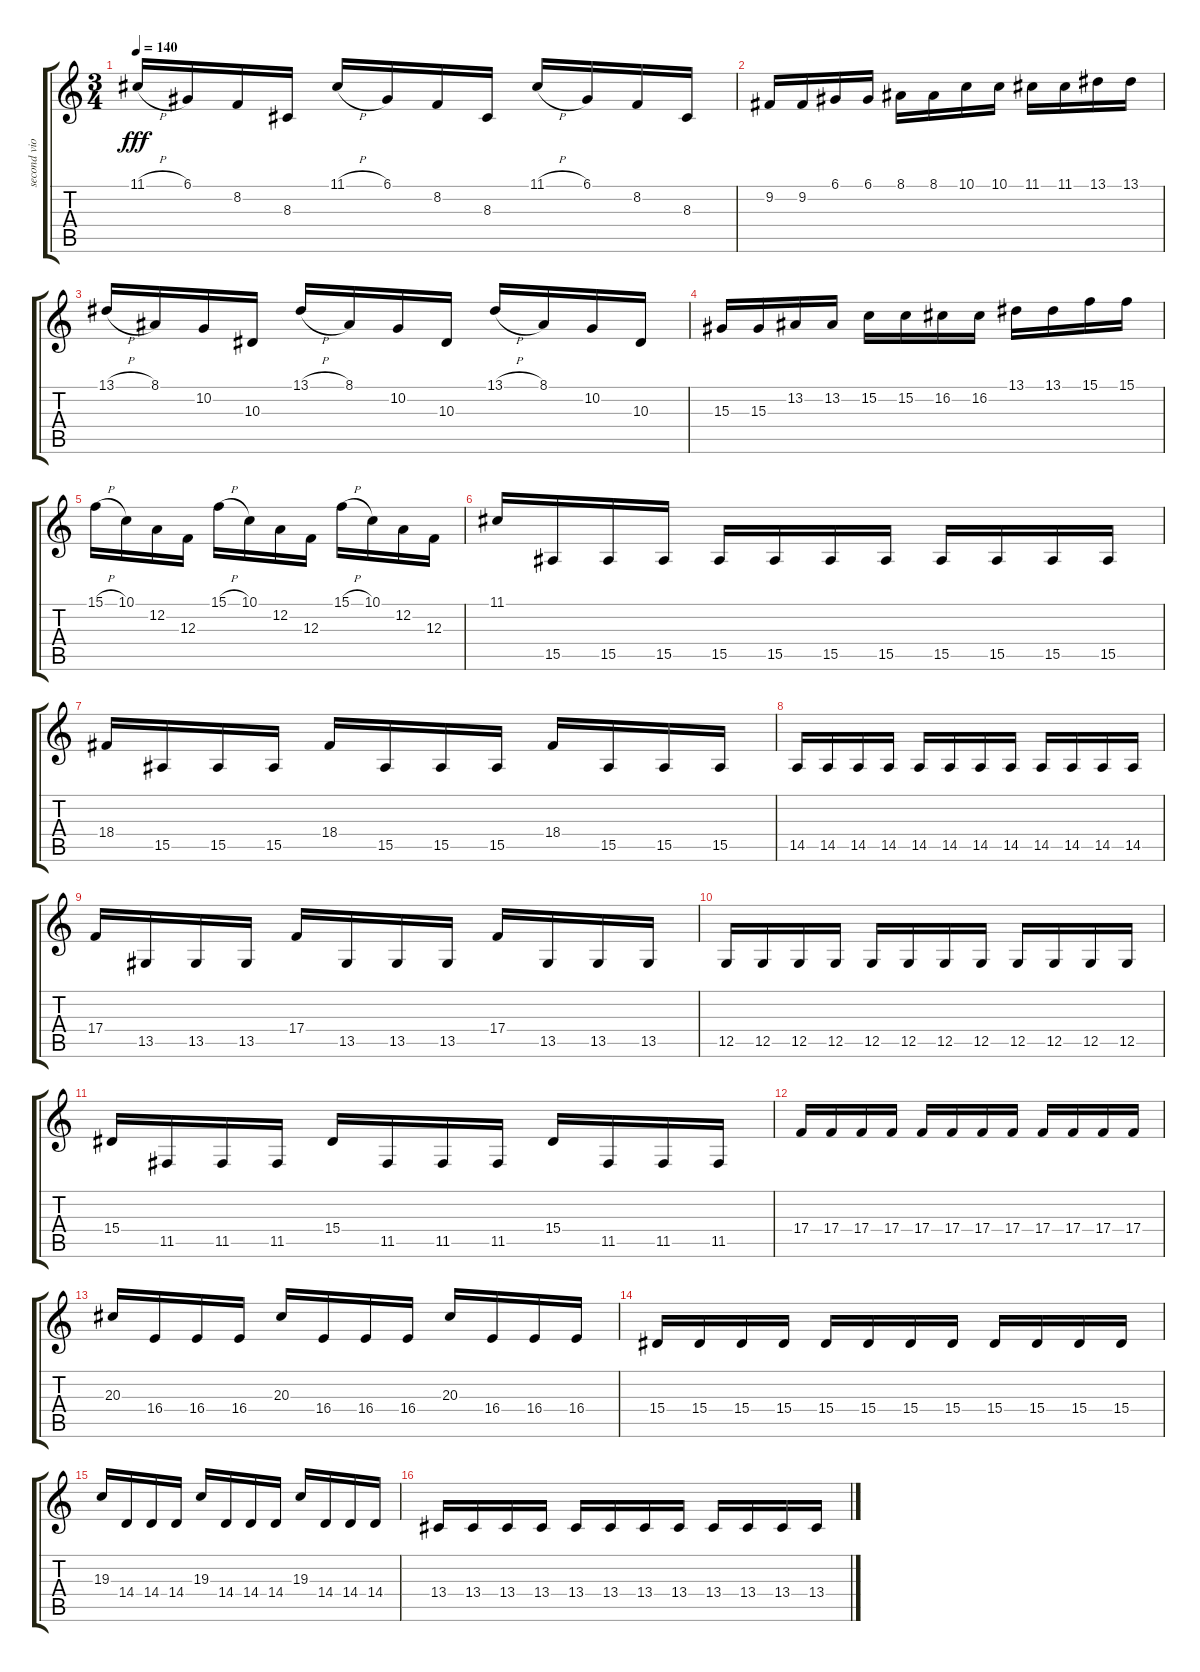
\track ("second violin" "second vio") {instrument stringensemble1}
\staff {score tabs}
\tuning (D4 A3 F3 C3 G2 C2) {hide}
\ts (3 4)
\tempo 140
\clef g2
\ks c
11.1{h}.16{dy fff} 6.1.16 8.2.16 8.3.16 11.1{h}.16 6.1.16 8.2.16 8.3.16 11.1{h}.16 6.1.16 8.2.16 8.3.16 |
9.2.16 9.2.16 6.1.16 6.1.16 8.1.16 8.1.16 10.1.16 10.1.16 11.1.16 11.1.16 13.1.16 13.1.16 |
13.1{h}.16 8.1.16 10.2.16 10.3.16 13.1{h}.16 8.1.16 10.2.16 10.3.16 13.1{h}.16 8.1.16 10.2.16 10.3.16 |
15.3.16 15.3.16 13.2.16 13.2.16 15.2.16 15.2.16 16.2.16 16.2.16 13.1.16 13.1.16 15.1.16 15.1.16 |
15.1{h}.16 10.1.16 12.2.16 12.3.16 15.1{h}.16 10.1.16 12.2.16 12.3.16 15.1{h}.16 10.1.16 12.2.16 12.3.16 |
11.1.16 15.5.16 15.5.16 15.5.16 15.5.16 15.5.16 15.5.16 15.5.16 15.5.16 15.5.16 15.5.16 15.5.16 |
18.4.16 15.5.16 15.5.16 15.5.16 18.4.16 15.5.16 15.5.16 15.5.16 18.4.16 15.5.16 15.5.16 15.5.16 |
14.5.16 14.5.16 14.5.16 14.5.16 14.5.16 14.5.16 14.5.16 14.5.16 14.5.16 14.5.16 14.5.16 14.5.16 |
17.4.16 13.5.16 13.5.16 13.5.16 17.4.16 13.5.16 13.5.16 13.5.16 17.4.16 13.5.16 13.5.16 13.5.16 |
12.5.16 12.5.16 12.5.16 12.5.16 12.5.16 12.5.16 12.5.16 12.5.16 12.5.16 12.5.16 12.5.16 12.5.16 |
15.4.16 11.5.16 11.5.16 11.5.16 15.4.16 11.5.16 11.5.16 11.5.16 15.4.16 11.5.16 11.5.16 11.5.16 |
17.4.16 17.4.16 17.4.16 17.4.16 17.4.16 17.4.16 17.4.16 17.4.16 17.4.16 17.4.16 17.4.16 17.4.16 |
20.3.16 16.4.16 16.4.16 16.4.16 20.3.16 16.4.16 16.4.16 16.4.16 20.3.16 16.4.16 16.4.16 16.4.16 |
15.4.16 15.4.16 15.4.16 15.4.16 15.4.16 15.4.16 15.4.16 15.4.16 15.4.16 15.4.16 15.4.16 15.4.16 |
19.3.16 14.4.16 14.4.16 14.4.16 19.3.16 14.4.16 14.4.16 14.4.16 19.3.16 14.4.16 14.4.16 14.4.16 |
13.4.16 13.4.16 13.4.16 13.4.16 13.4.16 13.4.16 13.4.16 13.4.16 13.4.16 13.4.16 13.4.16 13.4.16
